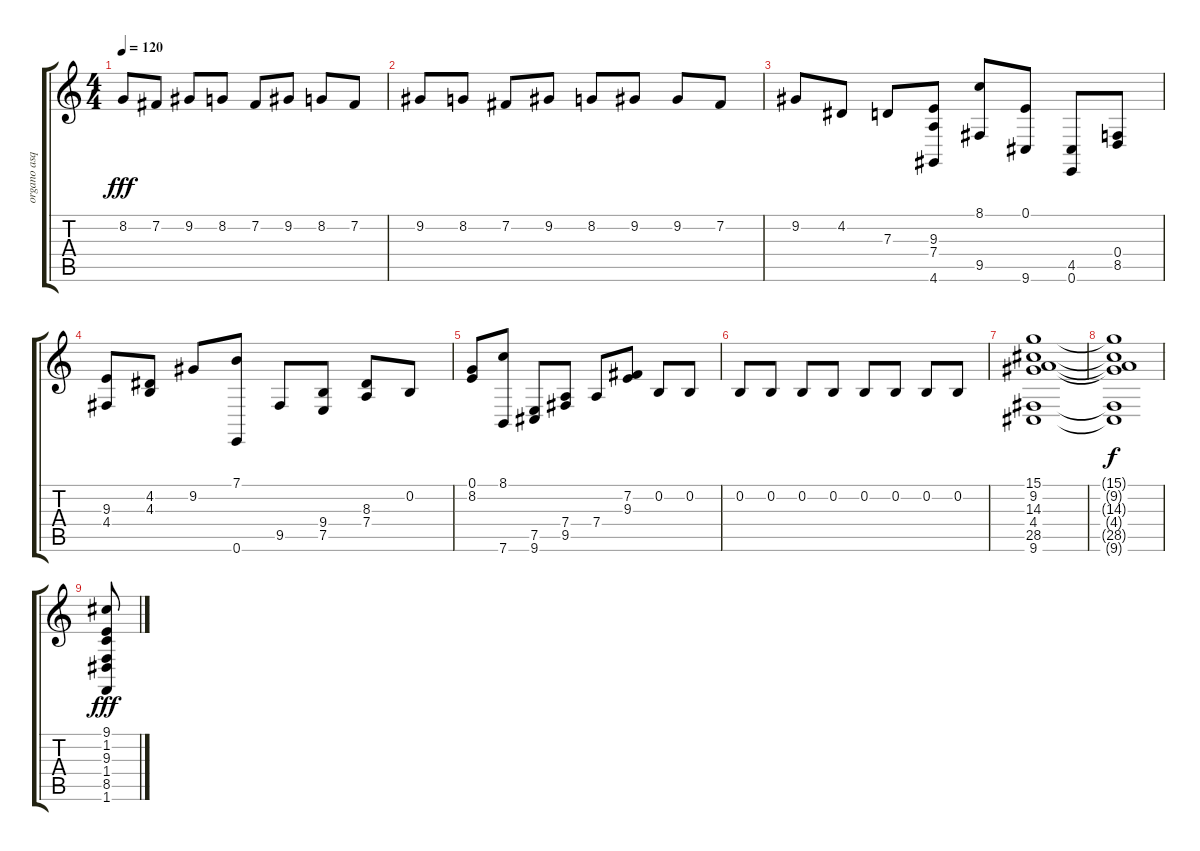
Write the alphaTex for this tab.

\track ("organo asqeroso de las iglesias cutres" "organo asq") {instrument churchorgan}
\staff {score tabs}
\tuning (E4 B3 G3 D3 A2 E2) {hide}
\ts (4 4)
\tempo 120
\clef g2
\ks c
8.2.8{dy fff} 7.2.8 9.2.8 8.2.8 7.2.8 9.2.8 8.2.8 7.2.8 |
9.2.8 8.2.8 7.2.8 9.2.8 8.2.8 9.2.8 9.2.8 7.2.8 |
9.2.8 4.2.8 7.3.8 (9.3 7.4 4.6).8 (8.1 9.5).8 (0.1 9.6).8 (4.5 0.6).8 (0.4 8.5).8 |
(9.3 4.4).8 (4.2 4.3).8 9.2.8 (7.1 0.6).8 9.5.8 (9.4 7.5).8 (8.3 7.4).8 0.2.8 |
(0.1 8.2).8 (8.1 7.6).8 (7.5 9.6).8 (7.4 9.5).8 7.4.8 (7.2 9.3).8 0.2.8 0.2.8 |
0.2.8 0.2.8 0.2.8 0.2.8 0.2.8 0.2.8 0.2.8 0.2.8 |
(15.1 9.2 14.3 4.4 28.5 9.6).1 |
(15.1{t} 9.2{t} 14.3{t} 4.4{t} 28.5{t} 9.6{t}).1{dy f} |
(9.1 1.2 9.3 1.4 8.5 1.6).8{dy fff}
